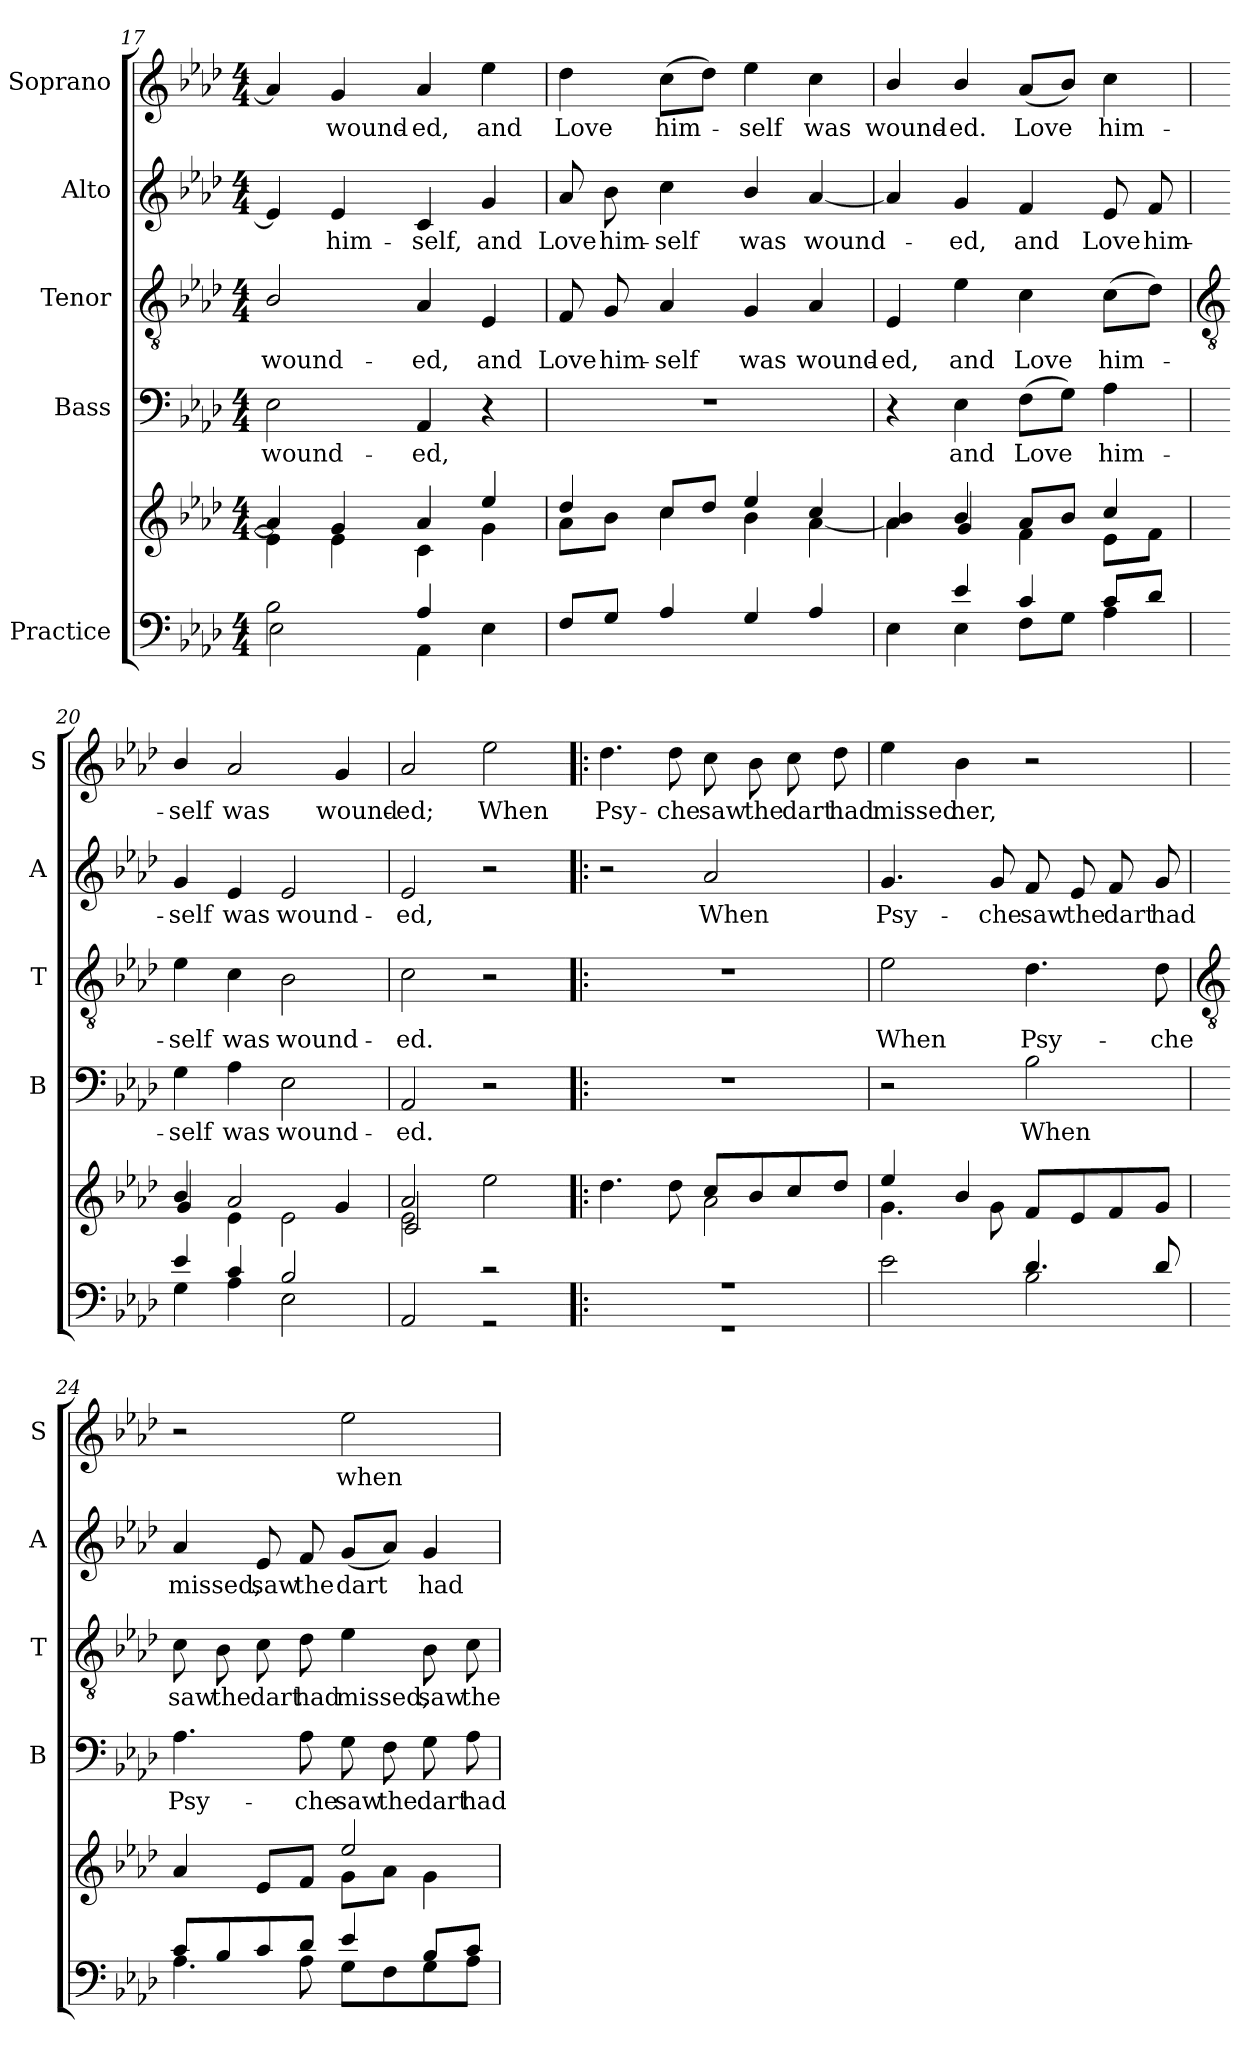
**kern	**kern	**kern	**text	**kern	**text	**kern	**text	**kern	**text
*part5	*part5	*part4	*part4	*part3	*part3	*part2	*part2	*part1	*part1
*staff6	*staff5	*staff4	*staff4	*staff3	*staff3	*staff2	*staff2	*staff1	*staff1
*I"Practice	*	*I"Bass	*	*I"Tenor	*	*I"Alto	*	*I"Soprano	*
*	*	*I'B	*	*I'T	*	*I'A	*	*I'S	*
*clefF4	*clefG2	*clefF4	*	*clefGv2	*	*clefG2	*	*clefG2	*
*k[b-e-a-d-]	*k[b-e-a-d-]	*k[b-e-a-d-]	*	*k[b-e-a-d-]	*	*k[b-e-a-d-]	*	*k[b-e-a-d-]	*
*A-:	*A-:	*A-:	*	*A-:	*	*A-:	*	*A-:	*
*M4/4	*M4/4	*M4/4	*	*M4/4	*	*M4/4	*	*M4/4	*
=17	=17	=17	=17	=17	=17	=17	=17	=17	=17
*^	*^	*	*	*	*	*	*	*	*
!	!	!	!	!	!LO:LY:b	!	!LO:LY:b	!	!	!	!
2B-\	2E-	4a-]	4e-]	2E-	wound-	2B-/	wound-	4e-]	.	4a-]	.
!	!	!	!	!	!	!	!	!	!LO:LY:b	!	!LO:LY:b
.	.	4g	4e-	.	.	.	.	4e-	him-	4g	wound-
!	!	!	!	!	!LO:LY:b	!	!LO:LY:b	!	!LO:LY:b	!	!LO:LY:b
4A-	4AA-\	4a-	4c	4AA-	-ed,	4A-	-ed,	4c	-self,	4a-	-ed,
!	!	!	!	!	!	!	!LO:LY:b	!	!LO:LY:b	!	!LO:LY:b
4E-	4ryy	4ee-	4g\	4r	.	4E-	and	4g/	and	4ee-	and
=18	=18	=18	=18	=18	=18	=18	=18	=18	=18	=18	=18
!	!	!	!	!	!	!	!LO:LY:b	!	!LO:LY:b	!	!LO:LY:b
8FL	1ryy	4dd-/	8a-\L	1r	.	8F	Love	8a-	Love	4dd-	Love
!	!	!	!	!	!	!	!LO:LY:b	!	!LO:LY:b	!	!
8GJ	.	.	8b-\J	.	.	8G	him-	8b-	him-	.	.
!	!	!	!	!	!	!	!LO:LY:b	!	!LO:LY:b	!	!LO:LY:b
4A-	.	8cc/L	4cc\	.	.	4A-	-self	4cc	-self	(>8ccL	him-
.	.	8dd-/J	.	.	.	.	.	.	.	8dd-J)	.
!	!	!	!	!	!	!	!LO:LY:b	!	!LO:LY:b	!	!LO:LY:b
4G	.	4ee-	4b-\	.	.	4G	was	4b-/	was	4ee-	self
!	!	!	!	!	!	!	!LO:LY:b	!	!LO:LY:b	!	!LO:LY:b
4A-	.	4cc/	[4a-	.	.	4A-	wound-	[4a-	wound-	4cc	was
=19	=19	=19	=19	=19	=19	=19	=19	=19	=19	=19	=19
!	!	!	!	!	!	!	!LO:LY:b	!	!	!	!LO:LY:b
4E-	4ryy	4a-/ 4b-/	4a-]	4r	.	4E-	-ed,	4a-]	.	4b-/	wound-
!	!	!	!	!	!LO:LY:b	!	!LO:LY:b	!	!LO:LY:b	!	!LO:LY:b
4e-	4E-	4b-/	4g/	4E-	and	4e-	and	4g/	ed,	4b-/	-ed.
!	!	!	!	!	!LO:LY:b	!	!LO:LY:b	!	!LO:LY:b	!	!LO:LY:b
4c/	8FL	8a-L	4f\	(>8FL	Love	4c	Love	4f	and	(<8a-L	Love
.	8GJ	8b-J	.	8GJ)	.	.	.	.	.	8b-J)	.
!	!	!	!	!	!LO:LY:b	!	!LO:LY:b	!	!LO:LY:b	!	!LO:LY:b
8c/L	4A-	4cc/	8e-\L	4A-	him-	(>8cL	him-	8e-	Love	4cc	him-
!	!	!	!	!	!	!	!	!	!LO:LY:b	!	!
8d-/J	.	.	8f\J	.	.	8d-J)	.	8f	him-	.	.
!!LO:LB:g=z
=20	=20	=20	=20	=20	=20	=20	=20	=20	=20	=20	=20
*	*	*	*	*	*	*clefGv2	*	*	*	*	*
!	!	!	!	!	!LO:LY:b	!	!LO:LY:b	!	!LO:LY:b	!	!LO:LY:b
4e-	4G	4b-/	4g/	4G	-self	4e-	self	4g/	-self	4b-/	-self
!	!	!	!	!	!LO:LY:b	!	!LO:LY:b	!	!LO:LY:b	!	!LO:LY:b
4c	4A-	2a-	4e-\	4A-	was	4c	was	4e-	was	2a-	was
!	!	!	!	!	!LO:LY:b	!	!LO:LY:b	!	!LO:LY:b	!	!
2B-	2E-	.	2e-\	2E-	wound-	2B-	wound-	2e-	wound-	.	.
!	!	!	!	!	!	!	!	!	!	!	!LO:LY:b
.	.	4g/	.	.	.	.	.	.	.	4g/	wound-
=21	=21	=21	=21	=21	=21	=21	=21	=21	=21	=21	=21
*	*	*	*^	*	*	*	*	*	*	*	*
!	!	!	!	!	!	!LO:LY:b	!	!LO:LY:b	!	!LO:LY:b	!	!LO:LY:b
2ryy	2AA-	2a-	2e-	2c	2AA-	-ed.	2c	-ed.	2e-	-ed,	2a-	-ed;
!	!	!	!	!	!	!	!	!	!	!	!	!LO:LY:b
2r	2r	2ee-	2ryy	2ryy	2r	.	2r	.	2r	.	2ee-	When
=22!|:	=22!|:	=22!|:	=22!|:	=22!|:	=22!|:	=22!|:	=22!|:	=22!|:	=22!|:	=22!|:	=22!|:	=22!|:
!	!	!	!	!	!	!	!	!	!	!	!	!LO:LY:b
*	*	*	*v	*v	*	*	*	*	*	*	*	*
1r	1r	4.dd-	2ryy	1r	.	1r	.	2r	.	4.dd-	Psy-
!	!	!	!	!	!	!	!	!	!	!	!LO:LY:b
.	.	8dd-	.	.	.	.	.	.	.	8dd-	-che
!	!	!	!	!	!	!	!	!	!LO:LY:b	!	!LO:LY:b
.	.	8cc/L	2a-\	.	.	.	.	2a-	When	8cc	saw
!	!	!	!	!	!	!	!	!	!	!	!LO:LY:b
.	.	8b-/	.	.	.	.	.	.	.	8b-	the
!	!	!	!	!	!	!	!	!	!	!	!LO:LY:b
.	.	8cc/	.	.	.	.	.	.	.	8cc	dart
!	!	!	!	!	!	!	!	!	!	!	!LO:LY:b
.	.	8dd-/J	.	.	.	.	.	.	.	8dd-	had
=23	=23	=23	=23	=23	=23	=23	=23	=23	=23	=23	=23
!	!	!	!	!	!	!	!LO:LY:b	!	!LO:LY:b	!	!LO:LY:b
2e-	2ryy	4ee-/	4.g\	2r	.	2e-	When	4.g/	Psy-	4ee-	missed
!	!	!	!	!	!	!	!	!	!	!	!LO:LY:b
.	.	4b-/	.	.	.	.	.	.	.	4b-	her,
!	!	!	!	!	!	!	!	!	!LO:LY:b	!	!
.	.	.	8g\	.	.	.	.	8g/	-che	.	.
!	!	!	!	!	!LO:LY:b	!	!LO:LY:b	!	!LO:LY:b	!	!
4.d-/	2B-	2ryy	8fL	2B-	When	4.d-	Psy-	8f	saw	2r	.
!	!	!	!	!	!	!	!	!	!LO:LY:b	!	!
.	.	.	8e-	.	.	.	.	8e-	the	.	.
!	!	!	!	!	!	!	!	!	!LO:LY:b	!	!
.	.	.	8f	.	.	.	.	8f	dart	.	.
!	!	!	!	!	!	!	!LO:LY:b	!	!LO:LY:b	!	!
8d-/	.	.	8gJ	.	.	8d-	-che	8g	had	.	.
!!LO:LB:g=z
=24	=24	=24	=24	=24	=24	=24	=24	=24	=24	=24	=24
*	*	*	*	*	*	*clefGv2	*	*	*	*	*
!	!	!	!	!	!LO:LY:b	!	!LO:LY:b	!	!LO:LY:b	!	!
8c/L	4.A-	2ryy	4a-	4.A-	Psy-	8c	saw	4a-	missed,	2r	.
!	!	!	!	!	!	!	!LO:LY:b	!	!	!	!
8B-/	.	.	.	.	.	8B-	the	.	.	.	.
!	!	!	!	!	!	!	!LO:LY:b	!	!LO:LY:b	!	!
8c/	.	.	8e-L	.	.	8c	dart	8e-	saw	.	.
!	!	!	!	!	!LO:LY:b	!	!LO:LY:b	!	!LO:LY:b	!	!
8d-/J	8A-	.	8fJ	8A-	-che	8d-	had	8f	the	.	.
!	!	!	!	!	!LO:LY:b	!	!LO:LY:b	!	!LO:LY:b	!	!LO:LY:b
4e-/	8GL	2ee-/	8g\L	8G	saw	4e-	missed,	(<8gL	dart	2ee-	when
!	!	!	!	!	!LO:LY:b	!	!	!	!	!	!
.	8F	.	8a-\J	8F	the	.	.	8a-J)	.	.	.
!	!	!	!	!	!LO:LY:b	!	!LO:LY:b	!	!LO:LY:b	!	!
8B-L	8G	.	4g\	8G	dart	8B-	saw	4g/	had	.	.
!	!	!	!	!	!LO:LY:b	!	!LO:LY:b	!	!	!	!
8cJ	8A-J	.	.	8A-	had	8c	the	.	.	.	.
*v	*v	*	*	*	*	*	*	*	*	*	*
*	*v	*v	*	*	*	*	*	*	*	*
=	=	=	=	=	=	=	=	=	=
*-	*-	*-	*-	*-	*-	*-	*-	*-	*-
